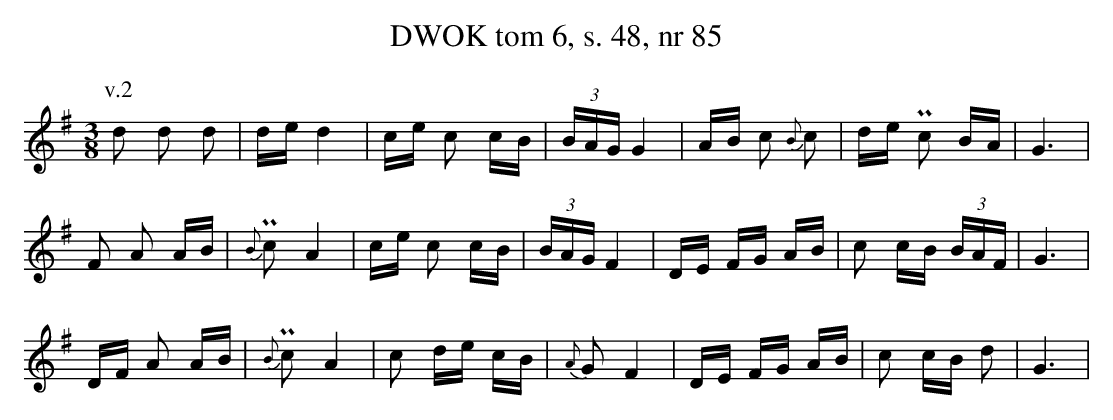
X:1
T:DWOK tom 6, s. 48, nr 85
L:1/16
M:3/8
K:G
P:v.2
d2 d2 d2|de d4|ce c2 cB| (3BAG G4|AB c2 {B }c2|de Pc2 BA|G6|
F2 A2 AB|{B}Pc2 A4|ce c2 cB| (3BAG F4|DE FG AB|c2 cB  (3BAF |G6|
DF A2 AB|{B}Pc2 A4|c2 de cB|{A}G2 F4|DE FG AB|c2 cB d2|G6|
